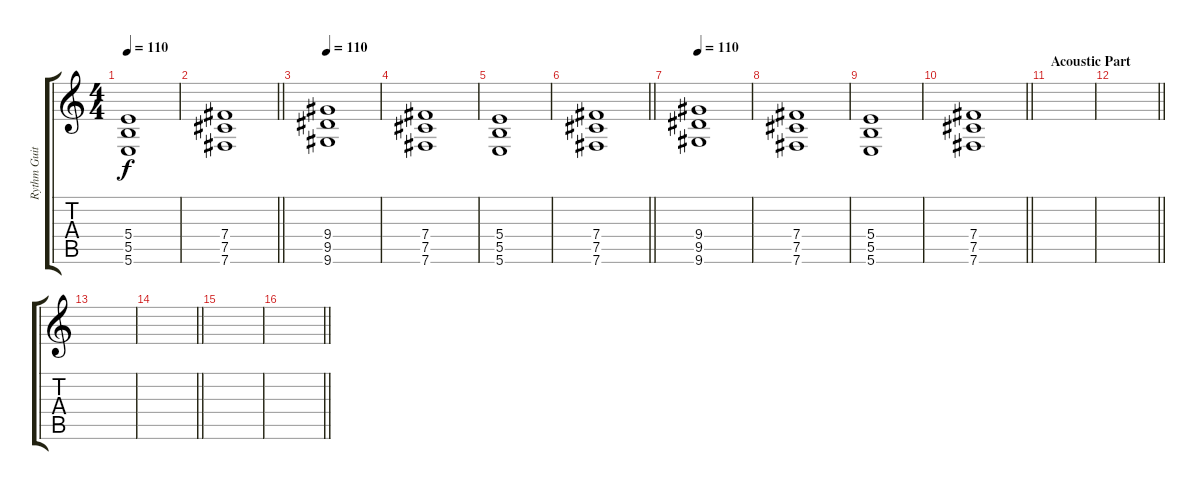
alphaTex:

\track ("Rythm Guitar II" "Rythm Guit") {instrument overdrivenguitar}
\staff {score tabs}
\tuning (Db4 Ab3 E3 B2 Gb2 B1) {hide}
\ts (4 4)
\tempo 110
\clef g2
\ks c
(5.4 5.5 5.6).1{dy f} |
\barLineRight lightlight
(7.4 7.5 7.6).1 |
\tempo 115
\tempo 110
(9.4 9.5 9.6).1 |
(7.4 7.5 7.6).1 |
(5.4 5.5 5.6).1 |
\barLineRight lightlight
(7.4 7.5 7.6).1 |
\tempo 115
\tempo 110
(9.4 9.5 9.6).1 |
(7.4 7.5 7.6).1 |
(5.4 5.5 5.6).1 |
\barLineRight lightlight
(7.4 7.5 7.6).1 |
\section ("" "Acoustic Part")
|
\barLineRight lightlight
|
|
\barLineRight lightlight
|
|
\barLineRight lightlight
